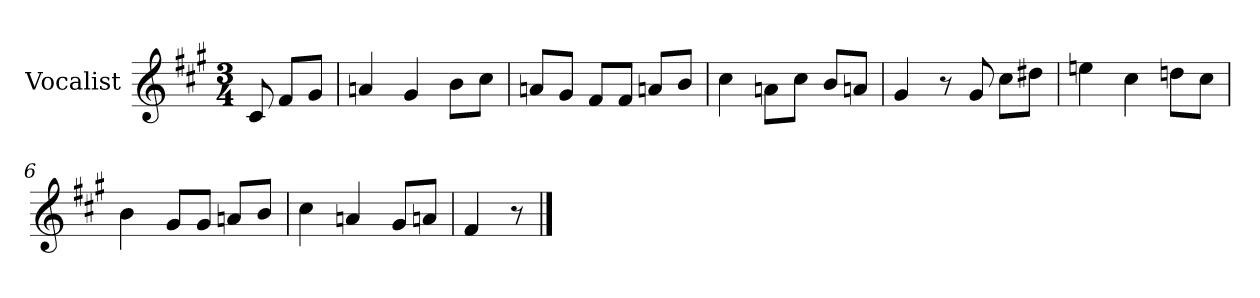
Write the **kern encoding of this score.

**kern
*part1
*staff1
*I"Vocalist
*k[f#c#g#]
*f#:
*M3/4
=
8c#
8f#L
8g#J
=1
4an
4g#
8bL
8cc#J
=2
8anL
8g#J
8f#L
8f#J
8anL
8bJ
=3
4cc#
8anL
8cc#J
8bL
8anJ
=4
4g#
8r
8g#
8cc#L
8dd#XJ
=5
4een
4cc#
8ddnL
8cc#J
=6
4b
8g#L
8g#J
8anL
8bJ
=7
4cc#
4an
8g#L
8anJ
=8
4f#
8r
==
*-
